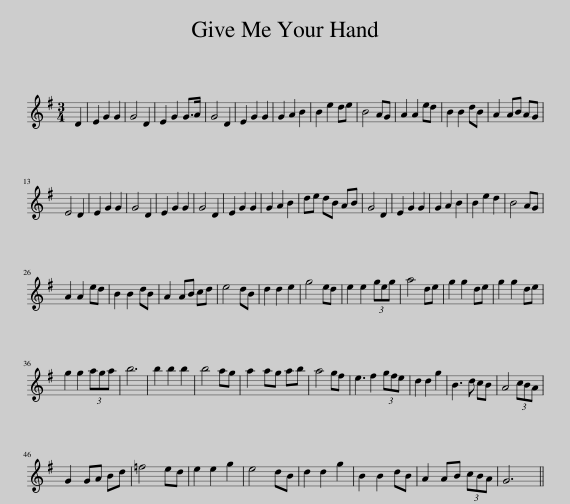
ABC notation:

X:1
L:1/8
M:3/4
I:linebreak $
K:G
V:1 treble
V:1
 D2 | E2 G2 G2 | G4 D2 | E2 G2 G>A | G4 D2 | %5
 E2 G2 G2 | G2 A2 B2 | B2 e2 de | B4 AG | A2 A2 ed | %10
 B2 B2 dB | A2 AB AG |$ E4 D2 | E2 G2 G2 | G4 D2 | %15
 E2 G2 G2 | G4 D2 | E2 G2 G2 | G2 A2 B2 | de dB AB | %20
 G4 D2 | E2 G2 G2 | G2 A2 B2 | B2 e2 d2 | B4 AG |$ %25
 A2 A2 ed | B2 B2 dB | A2 AB cd | e4 dB | d2 d2 e2 | %30
 g4 ed | e2 e2 (3geg | a4 de | g2 g2 de | g2 g2 de |$ %35
 g2 g2 (3aga | b6 | b2 b2 b2 | b4 ag | a2 ag ab | %40
 a4 gf | e3 f2 (3gfe | d2 d2 g2 | B3 d cB | A4 (3cBA |$ %45
 G2 GA Bd | =f4 ed | e2 e2 g2 | e4 dB | d2 d2 g2 | %50
 B2 B2 dB | A2 AB (3cBA | G6 || %53
